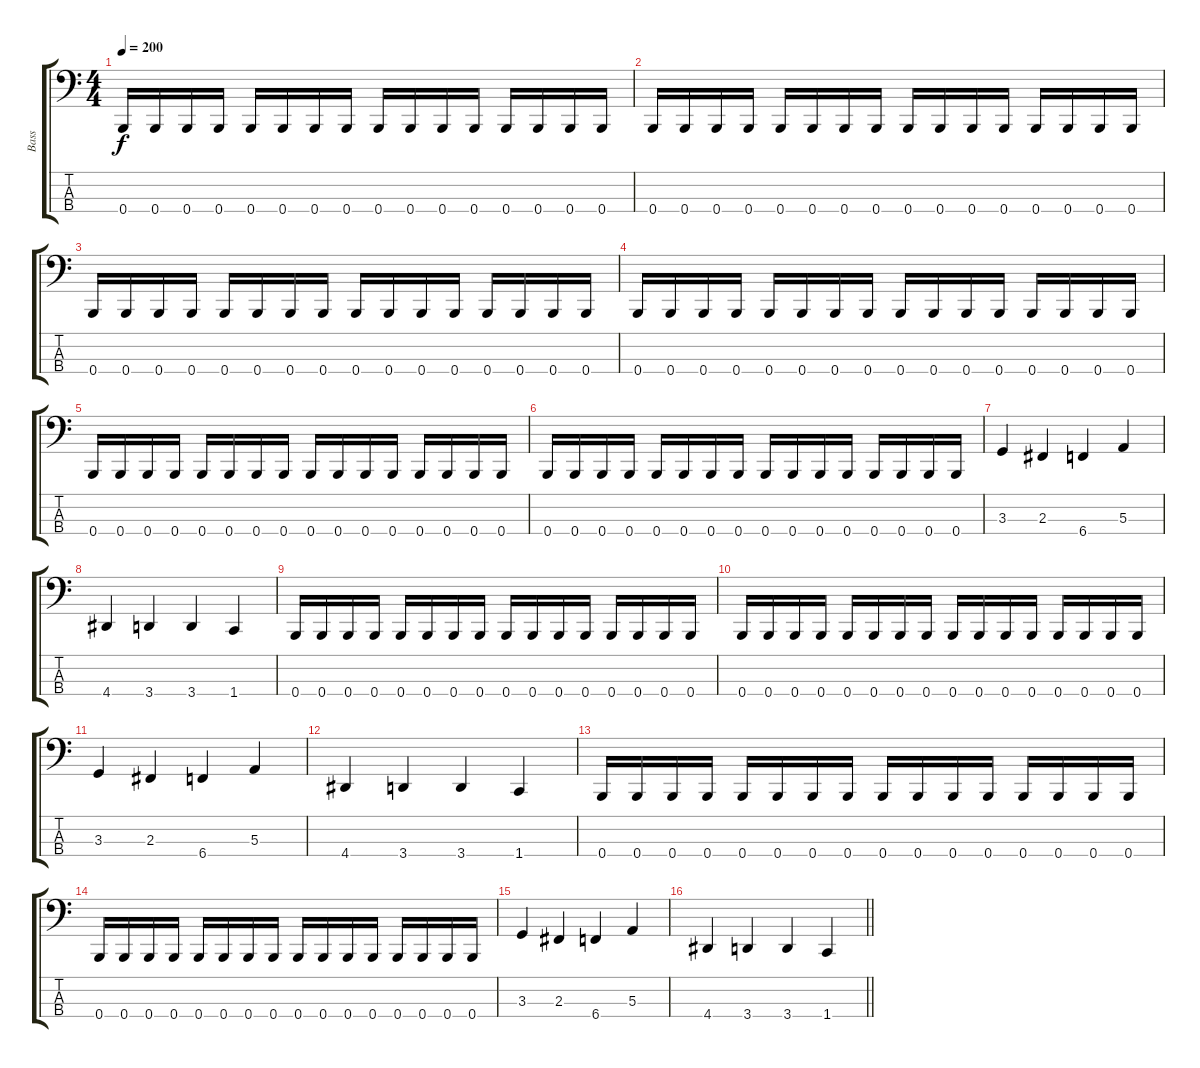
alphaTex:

\track ("Bass" "Bass") {instrument electricbassfinger}
\staff {score tabs}
\tuning (D2 A1 E1 B0) {hide}
\ts (4 4)
\tempo 200
\clef f4
\ks c
0.4.16{dy f} 0.4.16 0.4.16 0.4.16 0.4.16 0.4.16 0.4.16 0.4.16 0.4.16 0.4.16 0.4.16 0.4.16 0.4.16 0.4.16 0.4.16 0.4.16 |
0.4.16 0.4.16 0.4.16 0.4.16 0.4.16 0.4.16 0.4.16 0.4.16 0.4.16 0.4.16 0.4.16 0.4.16 0.4.16 0.4.16 0.4.16 0.4.16 |
0.4.16 0.4.16 0.4.16 0.4.16 0.4.16 0.4.16 0.4.16 0.4.16 0.4.16 0.4.16 0.4.16 0.4.16 0.4.16 0.4.16 0.4.16 0.4.16 |
0.4.16 0.4.16 0.4.16 0.4.16 0.4.16 0.4.16 0.4.16 0.4.16 0.4.16 0.4.16 0.4.16 0.4.16 0.4.16 0.4.16 0.4.16 0.4.16 |
0.4.16 0.4.16 0.4.16 0.4.16 0.4.16 0.4.16 0.4.16 0.4.16 0.4.16 0.4.16 0.4.16 0.4.16 0.4.16 0.4.16 0.4.16 0.4.16 |
0.4.16 0.4.16 0.4.16 0.4.16 0.4.16 0.4.16 0.4.16 0.4.16 0.4.16 0.4.16 0.4.16 0.4.16 0.4.16 0.4.16 0.4.16 0.4.16 |
3.3.4 2.3.4 6.4.4 5.3.4 |
4.4.4 3.4.4 3.4.4 1.4.4 |
0.4.16 0.4.16 0.4.16 0.4.16 0.4.16 0.4.16 0.4.16 0.4.16 0.4.16 0.4.16 0.4.16 0.4.16 0.4.16 0.4.16 0.4.16 0.4.16 |
0.4.16 0.4.16 0.4.16 0.4.16 0.4.16 0.4.16 0.4.16 0.4.16 0.4.16 0.4.16 0.4.16 0.4.16 0.4.16 0.4.16 0.4.16 0.4.16 |
3.3.4 2.3.4 6.4.4 5.3.4 |
4.4.4 3.4.4 3.4.4 1.4.4 |
0.4.16 0.4.16 0.4.16 0.4.16 0.4.16 0.4.16 0.4.16 0.4.16 0.4.16 0.4.16 0.4.16 0.4.16 0.4.16 0.4.16 0.4.16 0.4.16 |
0.4.16 0.4.16 0.4.16 0.4.16 0.4.16 0.4.16 0.4.16 0.4.16 0.4.16 0.4.16 0.4.16 0.4.16 0.4.16 0.4.16 0.4.16 0.4.16 |
3.3.4 2.3.4 6.4.4 5.3.4 |
\barLineRight lightlight
4.4.4 3.4.4 3.4.4 1.4.4
